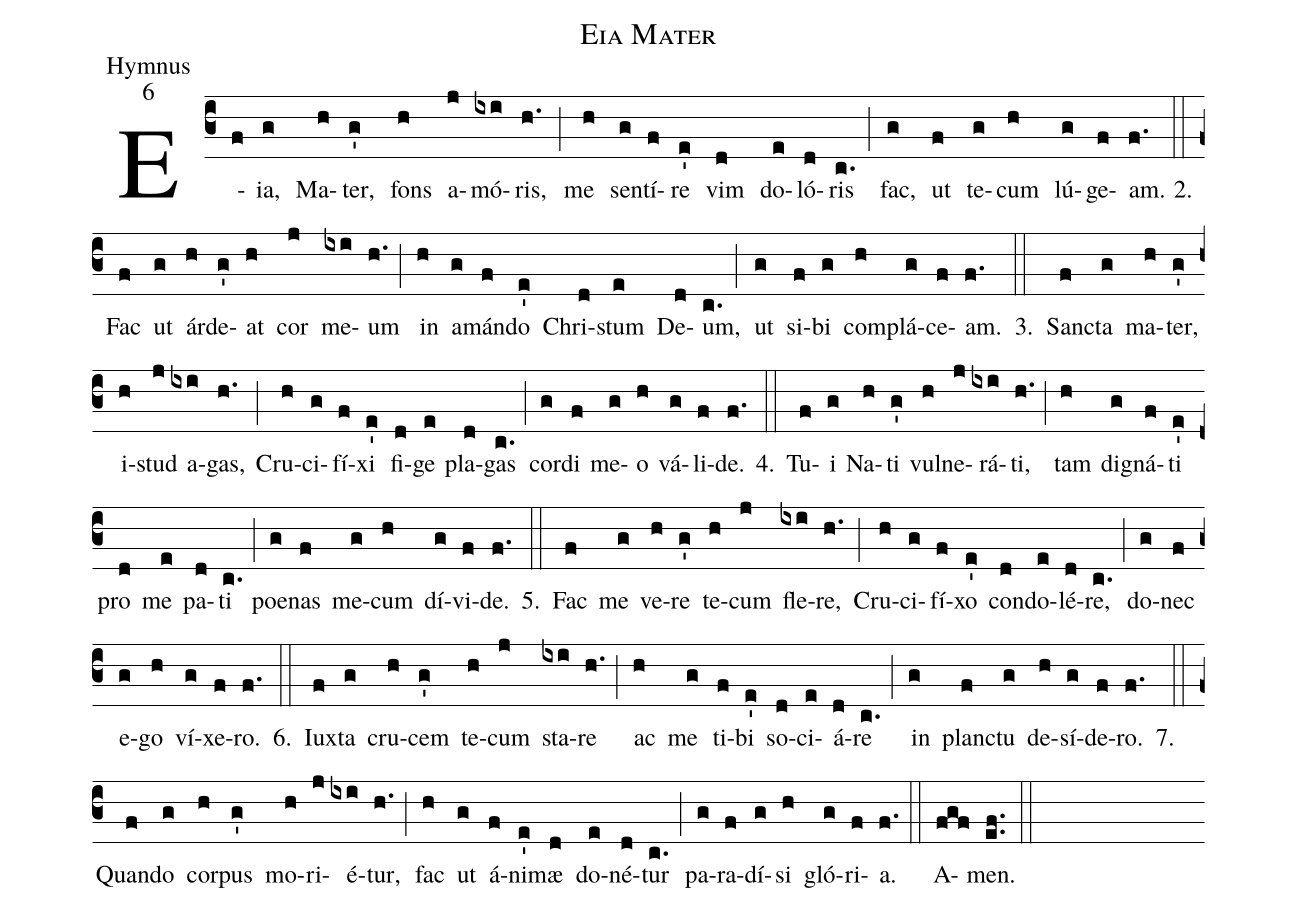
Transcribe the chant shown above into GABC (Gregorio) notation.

name:Eia Mater;
office-part:Hymnus;
mode:6;
%%
E(f)ia,(g) Ma(h)ter,(g') fons(h) a(j)mó(ixi)ris,(h.) (;)
me(h) sen(g)tí(f)re(e') vim(d) do(e)ló(d)ris(c.) (;)
fac,(g) ut(f) te(g)cum(h) lú(g)ge(f)am.(f.)
2.(::)Fac(f) ut(g) ár(h)de(g')at(h) cor(j) me(ixi)um(h.) (;)
in(h) a(g)mán(f)do(e') Chri(d)stum(e) De(d)um,(c.) (;)
ut(g) si(f)bi(g) com(h)plá(g)ce(f)am.(f.)
3.(::) San(f)cta(g) ma(h)ter,(g') i(h)stud(j) a(ixi)gas,(h.) (;)
Cru(h)ci(g)fí(f)xi(e') fi(d)ge(e) pla(d)gas(c.) (;)
cor(g)di(f) me(g)o(h) vá(g)li(f)de.(f.)
4.(::) Tu(f)i(g) Na(h)ti(g') vul(h)ne(j)rá(ixi)ti,(h.) (;)
tam(h) di(g)gná(f)ti(e') pro(d) me(e) pa(d)ti(c.) (;)
poe(g)nas(f) me(g)cum(h) dí(g)vi(f)de.(f.)
5.(::) Fac(f) me(g) ve(h)re(g') te(h)cum(j) fle(ixi)re,(h.) (;)
Cru(h)ci(g)fí(f)xo(e') con(d)do(e)lé(d)re,(c.) (;)
do(g)nec(f) e(g)go(h) ví(g)xe(f)ro.(f.)
6.(::) Iux(f)ta(g) cru(h)cem(g') te(h)cum(j) sta(ixi)re(h.) (;)
ac(h) me(g) ti(f)bi(e') so(d)ci(e)á(d)re(c.) (;)
in(g) plan(f)ctu(g) de(h)sí(g)de(f)ro.(f.)
7.(::) Quan(f)do(g) cor(h)pus(g') mo(h)ri(j)é(ixi)tur,(h.) (;)
fac(h) ut(g) á(f)ni(e')mæ(d) do(e)né(d)tur(c.) (;)
pa(g)ra(f)dí(g)si(h) gló(g)ri(f)a.(f.) (::)
A(fgf)men.(ef..) (::)
